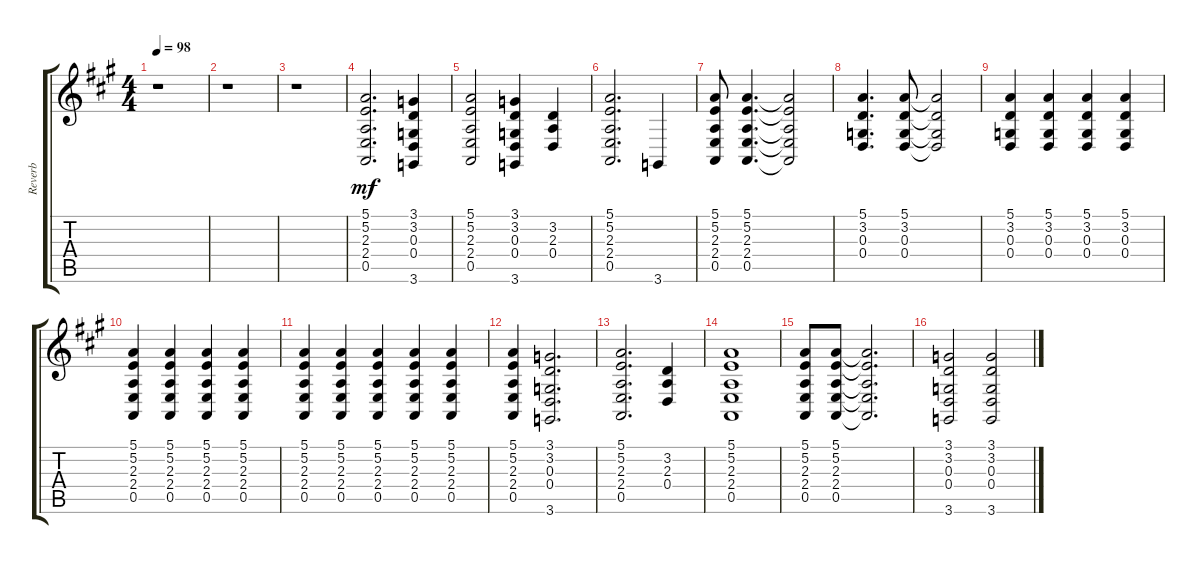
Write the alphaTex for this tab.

\track ("Reverb" "Reverb") {instrument fx7echoes}
\staff {score tabs}
\tuning (E4 B3 G3 D3 A2 E2) {hide}
\ts (4 4)
\tempo 98
\clef g2
\ks a
r.1{dy f} |
r.1 |
r.1 |
(5.1 5.2 2.3 2.4 0.5).2{d dy mf} (3.1 3.2 0.3 0.4 3.6).4 |
(5.1 5.2 2.3 2.4 0.5).2 (3.1 3.2 0.3 0.4 3.6).4 (3.2 2.3 0.4).4 |
(5.1 5.2 2.3 2.4 0.5).2{d} 3.6.4 |
(5.1 5.2 2.3 2.4 0.5).8 (5.1 5.2 2.3 2.4 0.5).4{d} (5.1{t} 5.2{t} 2.3{t} 2.4{t} 0.5{t}).2 |
(5.1 3.2 0.3 0.4).4{d} (5.1 3.2 0.3 0.4).8 (5.1{t} 3.2{t} 0.3{t} 0.4{t}).2 |
(5.1 3.2 0.3 0.4).4 (5.1 3.2 0.3 0.4).4 (5.1 3.2 0.3 0.4).4 (5.1 3.2 0.3 0.4).4 |
(5.1 5.2 2.3 2.4 0.5).4 (5.1 5.2 2.3 2.4 0.5).4 (5.1 5.2 2.3 2.4 0.5).4 (5.1 5.2 2.3 2.4 0.5).4 |
(5.1 5.2 2.3 2.4 0.5).4 (5.1 5.2 2.3 2.4 0.5).4 (5.1 5.2 2.3 2.4 0.5).4 (5.1 5.2 2.3 2.4 0.5).4 (5.1 5.2 2.3 2.4 0.5).4 |
(5.1 5.2 2.3 2.4 0.5).4 (3.1 3.2 0.3 0.4 3.6).2{d} |
(5.1 5.2 2.3 2.4 0.5).2{d} (3.2 2.3 0.4).4 |
(5.1 5.2 2.3 2.4 0.5).1 |
(5.1 5.2 2.3 2.4 0.5).8 (5.1 5.2 2.3 2.4 0.5).8 (5.1{t} 5.2{t} 2.3{t} 2.4{t} 0.5{t}).2{d} |
(3.1 3.2 0.3 0.4 3.6).2 (3.1 3.2 0.3 0.4 3.6).2
